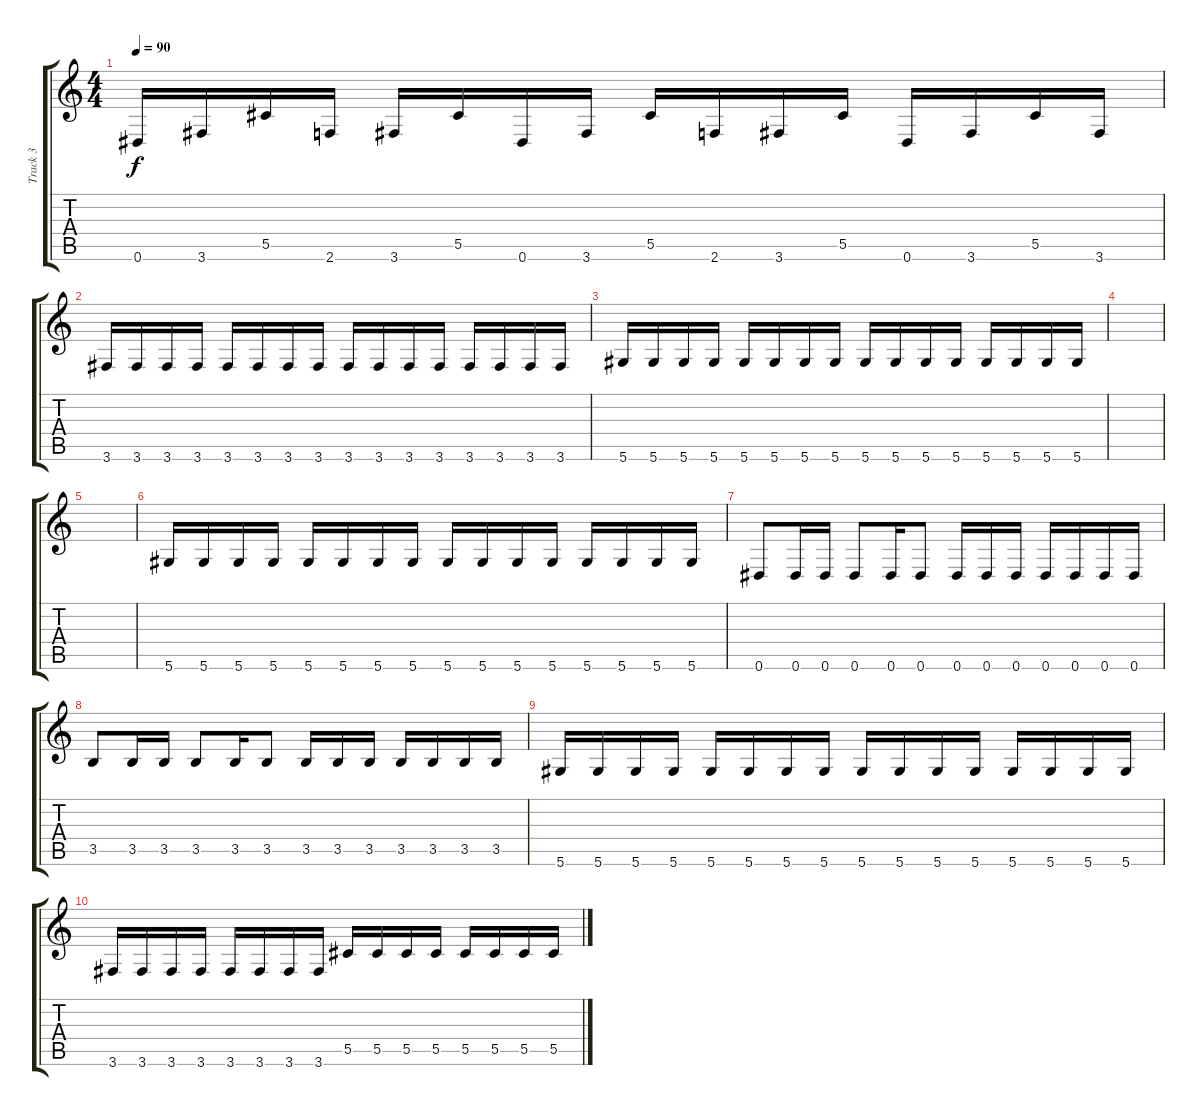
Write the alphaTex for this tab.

\track ("Track 3" "Track 3") {instrument electricbassfinger}
\staff {score tabs}
\tuning (Eb4 Bb3 Gb3 Db3 Ab2 Eb2) {hide}
\ts (4 4)
\tempo 90
\clef g2
\ks c
0.6.16{dy f} 3.6.16 5.5.16 2.6.16 3.6.16 5.5.16 0.6.16 3.6.16 5.5.16 2.6.16 3.6.16 5.5.16 0.6.16 3.6.16 5.5.16 3.6.16 |
3.6.16 3.6.16 3.6.16 3.6.16 3.6.16 3.6.16 3.6.16 3.6.16 3.6.16 3.6.16 3.6.16 3.6.16 3.6.16 3.6.16 3.6.16 3.6.16 |
5.6.16 5.6.16 5.6.16 5.6.16 5.6.16 5.6.16 5.6.16 5.6.16 5.6.16 5.6.16 5.6.16 5.6.16 5.6.16 5.6.16 5.6.16 5.6.16 |
|
|
5.6.16 5.6.16 5.6.16 5.6.16 5.6.16 5.6.16 5.6.16 5.6.16 5.6.16 5.6.16 5.6.16 5.6.16 5.6.16 5.6.16 5.6.16 5.6.16 |
0.6.8 0.6.16 0.6.16 0.6.8 0.6.16 0.6.8 0.6.16 0.6.16 0.6.16 0.6.16 0.6.16 0.6.16 0.6.16 |
3.5.8 3.5.16 3.5.16 3.5.8 3.5.16 3.5.8 3.5.16 3.5.16 3.5.16 3.5.16 3.5.16 3.5.16 3.5.16 |
5.6.16 5.6.16 5.6.16 5.6.16 5.6.16 5.6.16 5.6.16 5.6.16 5.6.16 5.6.16 5.6.16 5.6.16 5.6.16 5.6.16 5.6.16 5.6.16 |
3.6.16 3.6.16 3.6.16 3.6.16 3.6.16 3.6.16 3.6.16 3.6.16 5.5.16 5.5.16 5.5.16 5.5.16 5.5.16 5.5.16 5.5.16 5.5.16
